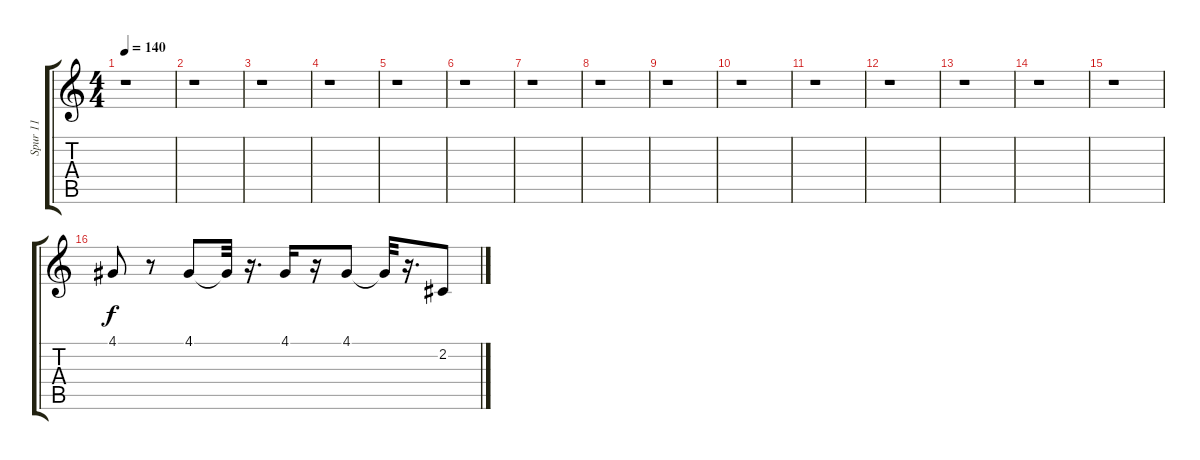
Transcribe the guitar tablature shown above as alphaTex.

\track ("Spur 11" "Spur 11") {instrument lead6voice}
\staff {score tabs}
\tuning (E4 B3 G3 D3 A2 E2) {hide}
\ts (4 4)
\tempo 140
\clef g2
\ks c
r.1{dy f instrument lead6voice} |
r.1 |
r.1 |
r.1 |
r.1 |
r.1 |
r.1 |
r.1 |
r.1 |
r.1 |
r.1 |
r.1 |
r.1 |
r.1 |
r.1 |
4.1.8 r.8 4.1.8 4.1{t}.32 r.16{d} 4.1.16 r.16 4.1.8 4.1{t}.32 r.16{d} 2.2.8
